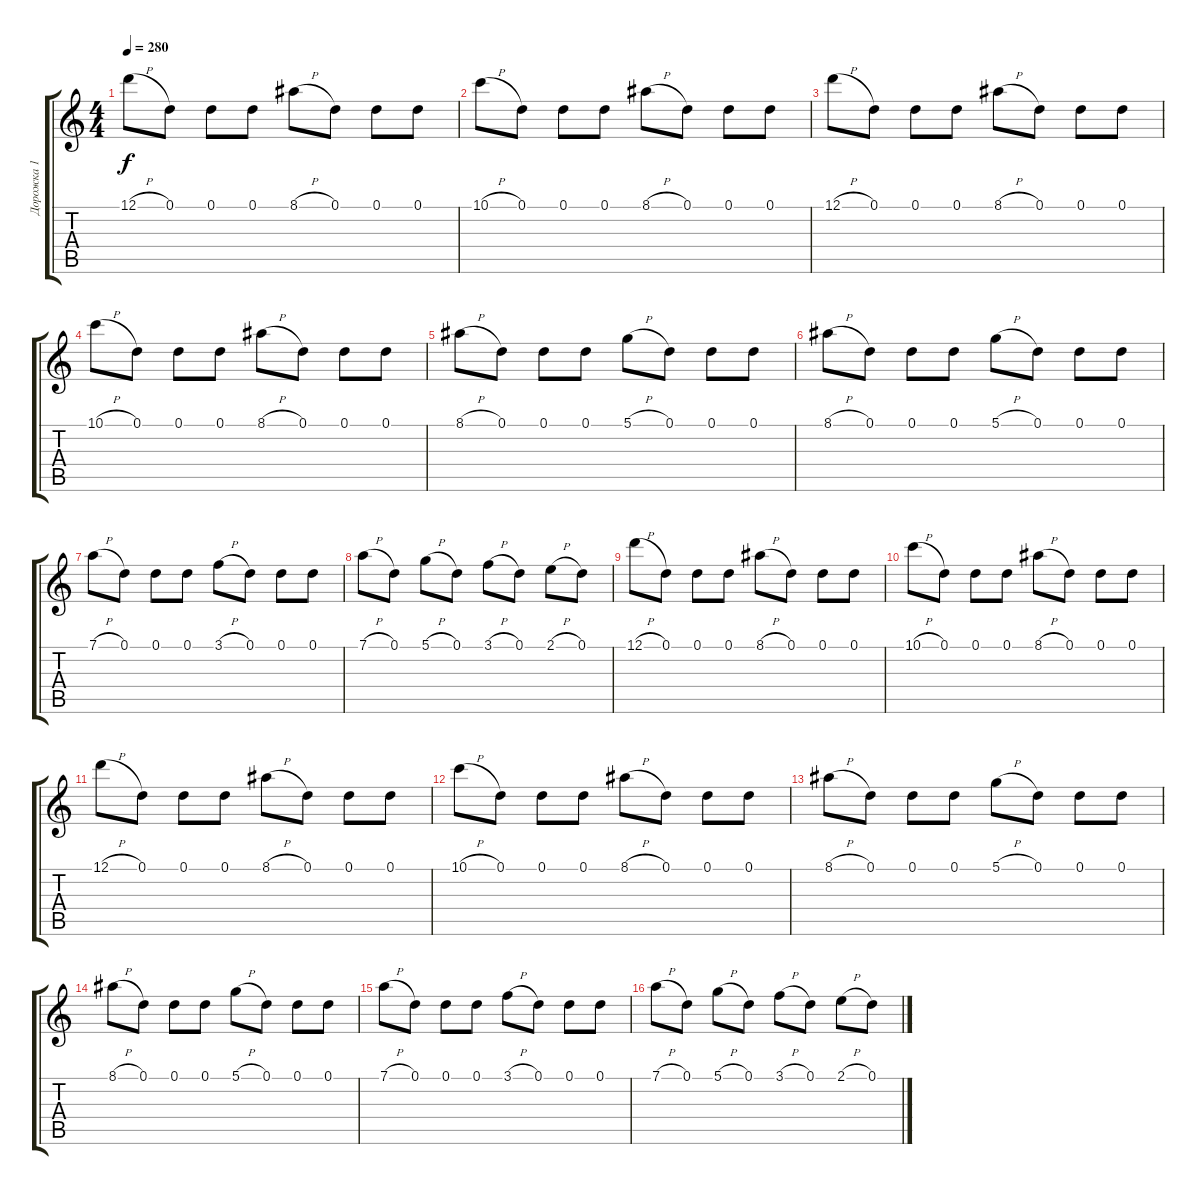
\track ("Дорожка 1" "Дорожка 1") {instrument distortionguitar}
\staff {score tabs}
\tuning (D4 A3 F3 C3 G2 D2) {hide}
\ts (4 4)
\tempo 280
\clef g2
\ks c
12.1{h}.8{dy f instrument distortionguitar} 0.1.8 0.1.8 0.1.8 8.1{h}.8 0.1.8 0.1.8 0.1.8 |
10.1{h}.8 0.1.8 0.1.8 0.1.8 8.1{h}.8 0.1.8 0.1.8 0.1.8 |
12.1{h}.8 0.1.8 0.1.8 0.1.8 8.1{h}.8 0.1.8 0.1.8 0.1.8 |
10.1{h}.8 0.1.8 0.1.8 0.1.8 8.1{h}.8 0.1.8 0.1.8 0.1.8 |
8.1{h}.8 0.1.8 0.1.8 0.1.8 5.1{h}.8 0.1.8 0.1.8 0.1.8 |
8.1{h}.8 0.1.8 0.1.8 0.1.8 5.1{h}.8 0.1.8 0.1.8 0.1.8 |
7.1{h}.8 0.1.8 0.1.8 0.1.8 3.1{h}.8 0.1.8 0.1.8 0.1.8 |
7.1{h}.8 0.1.8 5.1{h}.8 0.1.8 3.1{h}.8 0.1.8 2.1{h}.8 0.1.8 |
12.1{h}.8 0.1.8 0.1.8 0.1.8 8.1{h}.8 0.1.8 0.1.8 0.1.8 |
10.1{h}.8 0.1.8 0.1.8 0.1.8 8.1{h}.8 0.1.8 0.1.8 0.1.8 |
12.1{h}.8 0.1.8 0.1.8 0.1.8 8.1{h}.8 0.1.8 0.1.8 0.1.8 |
10.1{h}.8 0.1.8 0.1.8 0.1.8 8.1{h}.8 0.1.8 0.1.8 0.1.8 |
8.1{h}.8 0.1.8 0.1.8 0.1.8 5.1{h}.8 0.1.8 0.1.8 0.1.8 |
8.1{h}.8 0.1.8 0.1.8 0.1.8 5.1{h}.8 0.1.8 0.1.8 0.1.8 |
7.1{h}.8 0.1.8 0.1.8 0.1.8 3.1{h}.8 0.1.8 0.1.8 0.1.8 |
7.1{h}.8 0.1.8 5.1{h}.8 0.1.8 3.1{h}.8 0.1.8 2.1{h}.8 0.1.8
